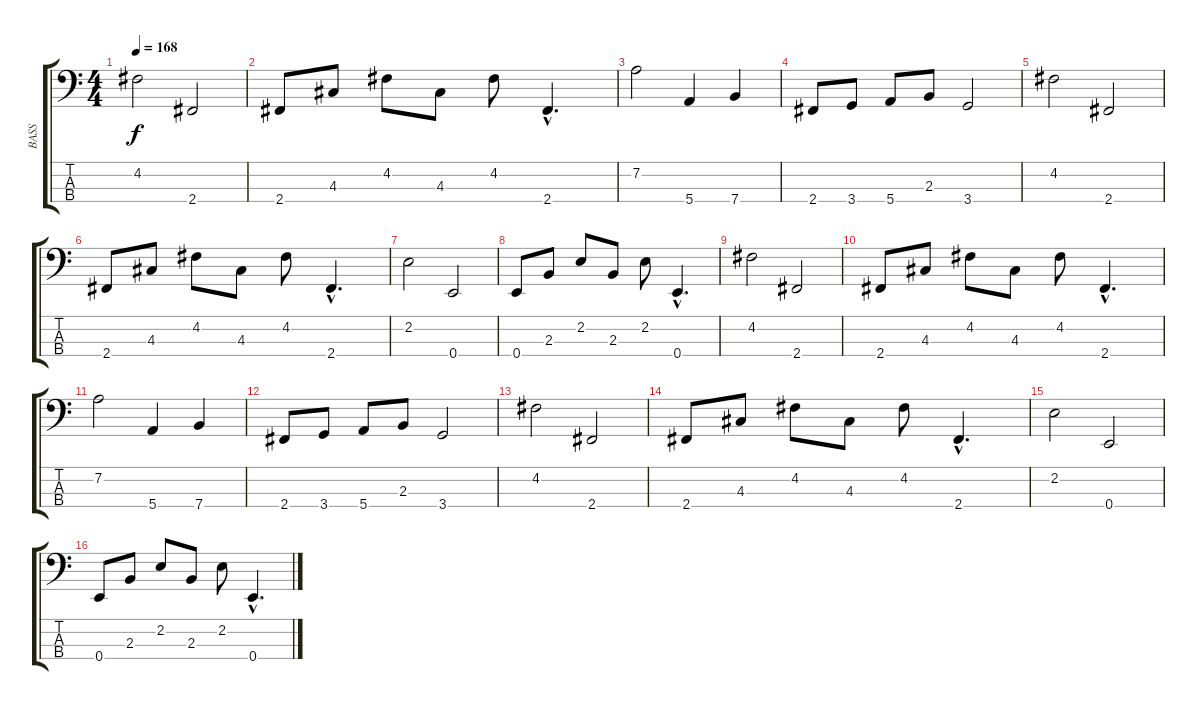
\track ("BASS" "BASS") {instrument electricbassfinger}
\staff {score tabs}
\tuning (G2 D2 A1 E1) {hide}
\ts (4 4)
\tempo 168
\clef f4
\ks c
4.2.2{dy f} 2.4.2 |
2.4.8 4.3.8 4.2.8 4.3.8 4.2.8 2.4{hac}.4{d} |
7.2.2 5.4.4 7.4.4 |
2.4.8 3.4.8 5.4.8 2.3.8 3.4.2 |
4.2.2 2.4.2 |
2.4.8 4.3.8 4.2.8 4.3.8 4.2.8 2.4{hac}.4{d} |
2.2.2 0.4.2 |
0.4.8 2.3.8 2.2.8 2.3.8 2.2.8 0.4{hac}.4{d} |
4.2.2 2.4.2 |
2.4.8 4.3.8 4.2.8 4.3.8 4.2.8 2.4{hac}.4{d} |
7.2.2 5.4.4 7.4.4 |
2.4.8 3.4.8 5.4.8 2.3.8 3.4.2 |
4.2.2 2.4.2 |
2.4.8 4.3.8 4.2.8 4.3.8 4.2.8 2.4{hac}.4{d} |
2.2.2 0.4.2 |
0.4.8 2.3.8 2.2.8 2.3.8 2.2.8 0.4{hac}.4{d}
